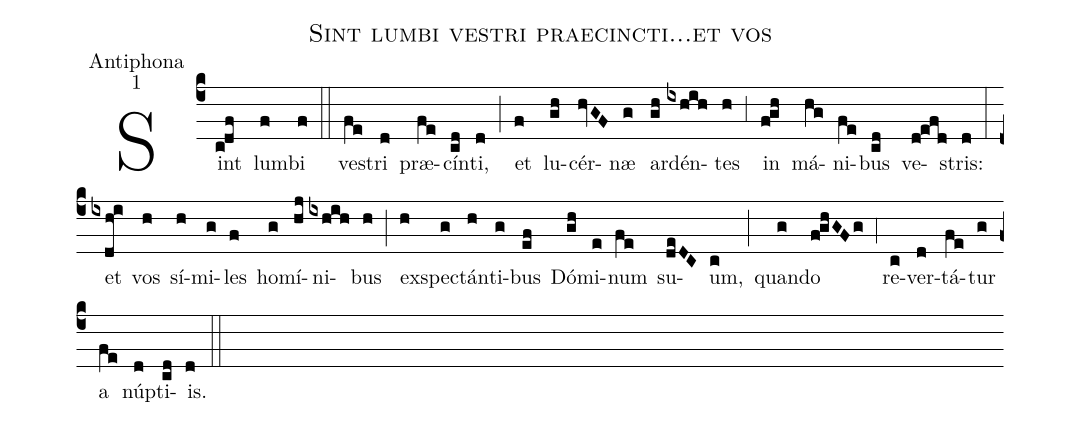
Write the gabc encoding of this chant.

name:Sint lumbi vestri praecincti...et vos;
office-part:Antiphona;
mode:1;
%%
(c4) Sint(c!df) lum(f)bi(f) (::) ve(fe)stri(d) præ(fe)cín(cd)ti,(d) (;) et(f) lu(gh)cér(hvGF)næ(g) ar(gh)dén(ixhih)tes(h) (;3) in(f!gh) má(hg)ni(fe)bus(cd) ve(d!efd)stris:(d) (:) et(ixdh!i) vos(h) sí(h)mi(g)les(f) ho(g)mí(hj)ni(ixhih)bus(h) (;) ex(h)spe(g)ctán(h)ti(g)bus(ef) Dó(gh)mi(e)num(fe) su(deDC)um,(c) (;) quan(g)do(f!ghGFg) (;4) re(c)ver(d)tá(fe)tur(g) a(fe) núp(d)ti(cd)is.(d) (::)
